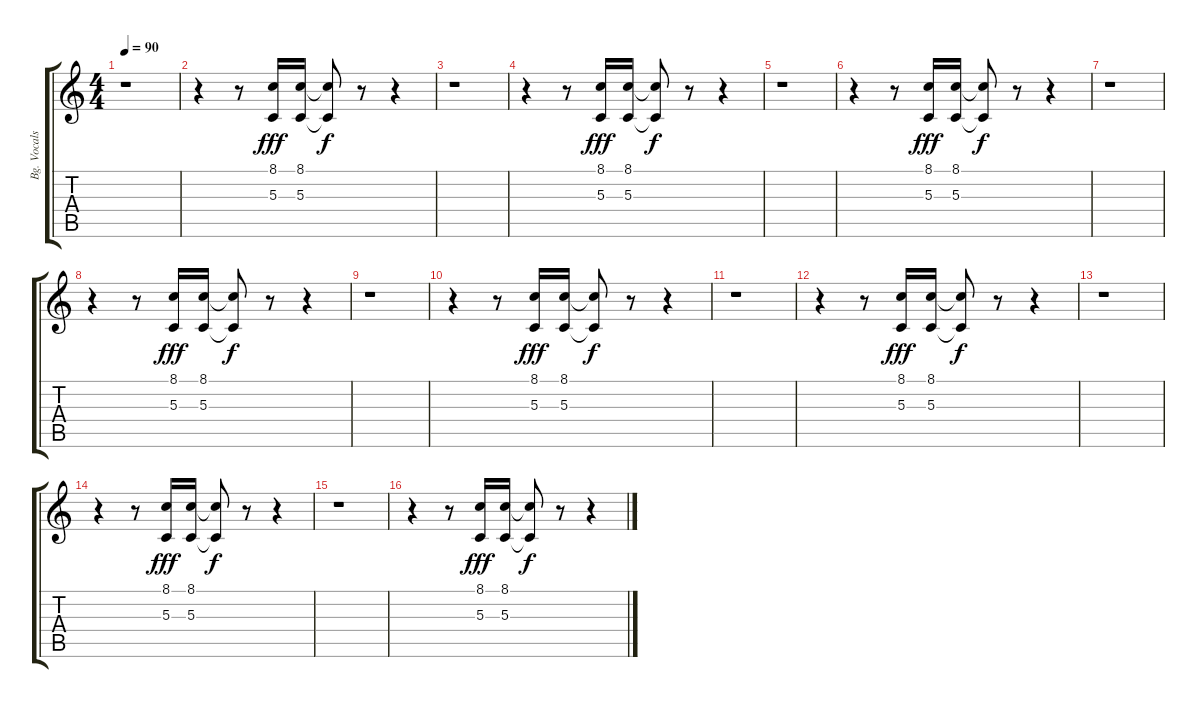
\track ("Bg. Vocals" "Bg. Vocals") {instrument choiraahs}
\staff {score tabs}
\tuning (E4 B3 G3 D3 A2 E2) {hide}
\ts (4 4)
\tempo 90
\clef g2
\ks c
r.1{dy f} |
r.4 r.8 (8.1 5.3).16{dy fff} (8.1 5.3).16 (8.1{t} 5.3{t}).8{dy f} r.8 r.4 |
r.1 |
r.4 r.8 (8.1 5.3).16{dy fff} (8.1 5.3).16 (8.1{t} 5.3{t}).8{dy f} r.8 r.4 |
r.1 |
r.4 r.8 (8.1 5.3).16{dy fff} (8.1 5.3).16 (8.1{t} 5.3{t}).8{dy f} r.8 r.4 |
r.1 |
r.4 r.8 (8.1 5.3).16{dy fff} (8.1 5.3).16 (8.1{t} 5.3{t}).8{dy f} r.8 r.4 |
r.1 |
r.4 r.8 (8.1 5.3).16{dy fff} (8.1 5.3).16 (8.1{t} 5.3{t}).8{dy f} r.8 r.4 |
r.1 |
r.4 r.8 (8.1 5.3).16{dy fff} (8.1 5.3).16 (8.1{t} 5.3{t}).8{dy f} r.8 r.4 |
r.1 |
r.4 r.8 (8.1 5.3).16{dy fff} (8.1 5.3).16 (8.1{t} 5.3{t}).8{dy f} r.8 r.4 |
r.1 |
r.4 r.8 (8.1 5.3).16{dy fff} (8.1 5.3).16 (8.1{t} 5.3{t}).8{dy f} r.8 r.4
